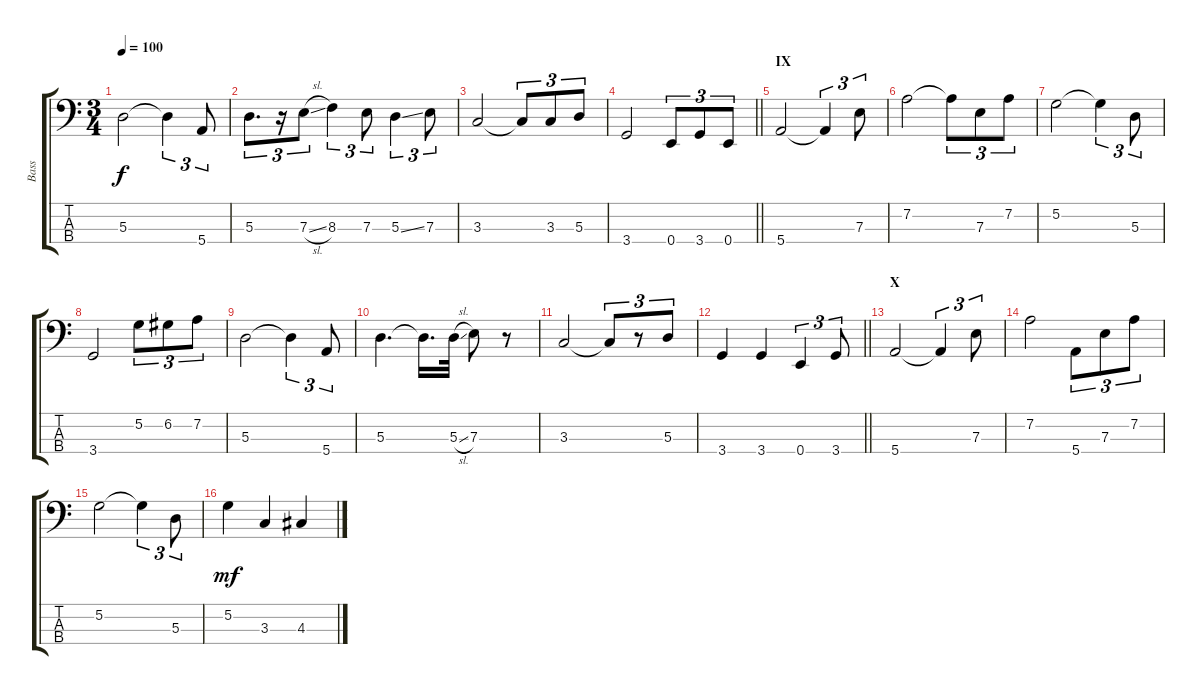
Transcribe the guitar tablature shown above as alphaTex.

\track ("Bass" "Bass") {instrument electricbassfinger}
\staff {score tabs}
\tuning (G2 D2 A1 E1) {hide}
\ts (3 4)
\tempo 100
\clef f4
\ks c
5.3.2{dy f} 5.3{t}.4{tu (3 2)} 5.4.8{tu (3 2)} |
5.3.8{d tu (3 2)} r.16{tu (3 2)} 7.3{sl}.8{tu (3 2)} 8.3.4{tu (3 2)} 7.3.8{tu (3 2)} 5.3{ss}.4{tu (3 2)} 7.3.8{tu (3 2)} |
3.3.2 3.3{t}.8{tu (3 2)} 3.3.8{tu (3 2)} 5.3.8{tu (3 2)} |
\barLineRight lightlight
3.4.2 0.4.8{tu (3 2)} 3.4.8{tu (3 2)} 0.4.8{tu (3 2)} |
\section ("" "IX")
5.4.2 5.4{t}.4{tu (3 2)} 7.3.8{tu (3 2)} |
7.2.2 7.2{t}.8{tu (3 2)} 7.3.8{tu (3 2)} 7.2.8{tu (3 2)} |
5.2.2 5.2{t}.4{tu (3 2)} 5.3.8{tu (3 2)} |
3.4.2 5.2.8{tu (3 2)} 6.2.8{tu (3 2)} 7.2.8{tu (3 2)} |
5.3.2 5.3{t}.4{tu (3 2)} 5.4.8{tu (3 2)} |
5.3.4{d} 5.3{t}.16{d} 5.3{sl}.32 7.3.8 r.8 |
3.3.2 3.3{t}.8{tu (3 2)} r.8{tu (3 2)} 5.3.8{tu (3 2)} |
\barLineRight lightlight
3.4.4 3.4.4 0.4.4{tu (3 2)} 3.4.8{tu (3 2)} |
\section ("" "X")
5.4.2 5.4{t}.4{tu (3 2)} 7.3.8{tu (3 2)} |
7.2.2 5.4.8{tu (3 2)} 7.3.8{tu (3 2)} 7.2.8{tu (3 2)} |
5.2.2 5.2{t}.4{tu (3 2)} 5.3.8{tu (3 2)} |
5.2.4{dy mf} 3.3.4 4.3.4
